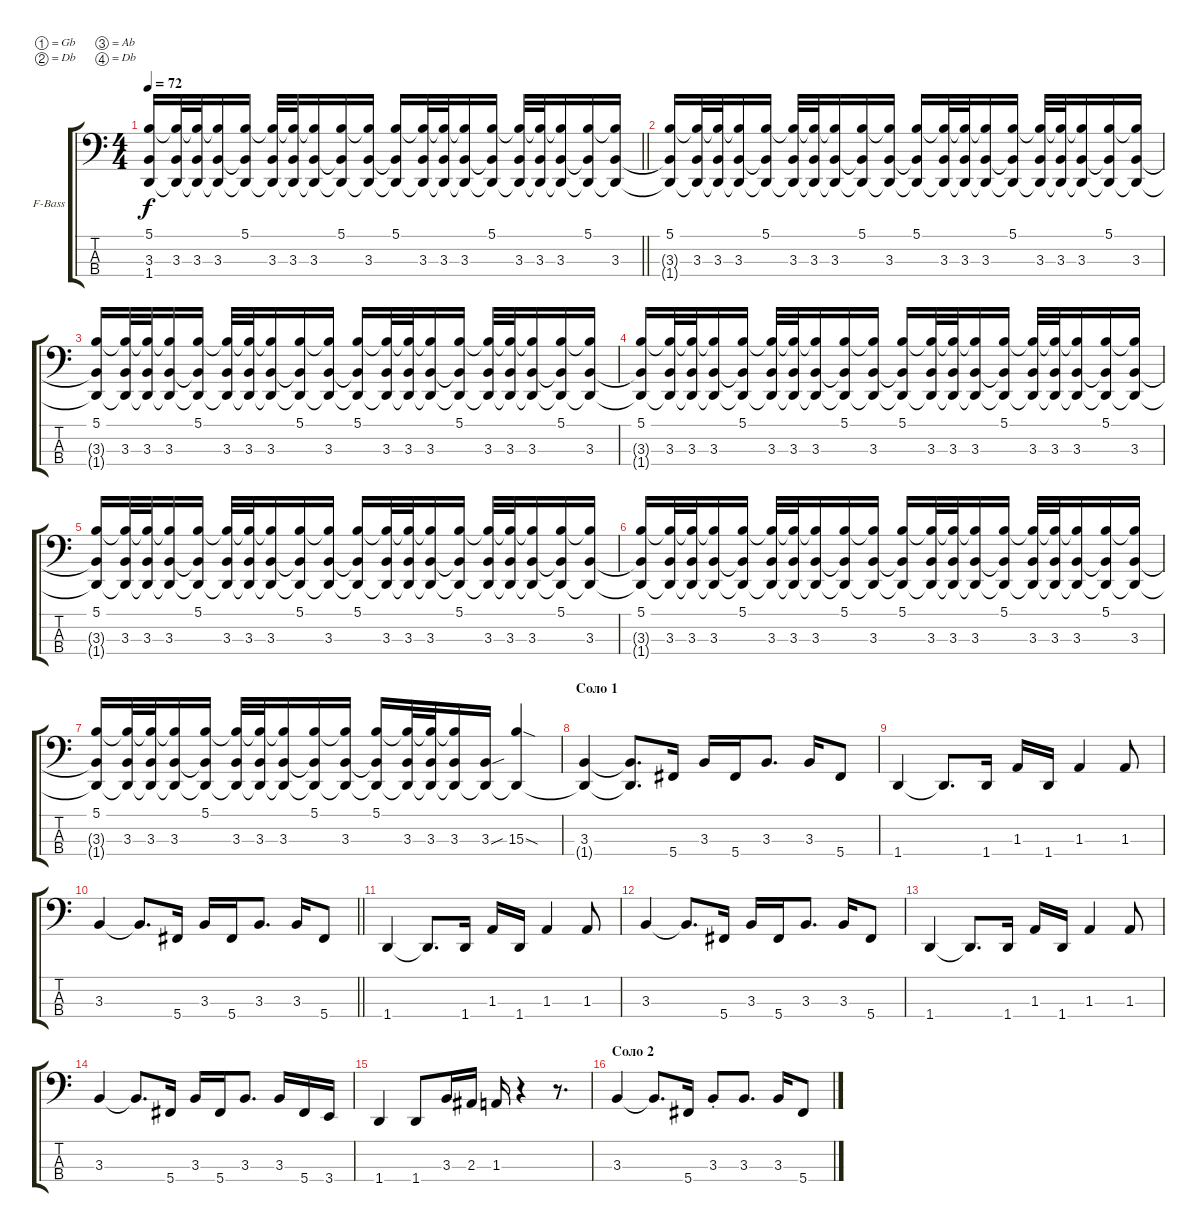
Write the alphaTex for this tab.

\bracketExtendMode groupsimilarinstruments
\firstSystemTrackNameOrientation horizontal
\otherSystemsTrackNameOrientation horizontal
\track ("Бас" "F-Bass") {instrument fretlessbass}
\staff {score tabs}
\tuning (Gb2 Db2 Ab1 Db1)
\ts (4 4)
\tempo 72
\clef f4
\barLineRight lightlight
\ks c
(5.1 3.3{t} 1.4{t}).16{dy f} (3.3 5.1{t} 1.4{t}).32 (3.3 5.1{t} 1.4{t}).32 (5.1{t} 3.3 1.4{t}).16 (5.1 3.3{t} 1.4{t}).16 (3.3 5.1{t} 1.4{t}).32 (3.3 5.1{t} 1.4{t}).32 (5.1{t} 3.3 1.4{t}).16 (5.1 3.3{t} 1.4{t}).16 (5.1{t} 3.3 1.4{t}).16 (5.1 3.3{t} 1.4{t}).16 (3.3 5.1{t} 1.4{t}).32 (3.3 5.1{t} 1.4{t}).32 (5.1{t} 3.3 1.4{t}).16 (5.1 3.3{t} 1.4{t}).16 (3.3 5.1{t} 1.4{t}).32 (3.3 5.1{t} 1.4{t}).32 (5.1{t} 3.3 1.4{t}).16 (5.1 3.3{t} 1.4{t}).16 (5.1{t} 3.3 1.4{t}).16 |
(5.1 3.3{t} 1.4{t}).16 (3.3 5.1{t} 1.4{t}).32 (3.3 5.1{t} 1.4{t}).32 (5.1{t} 3.3 1.4{t}).16 (5.1 3.3{t} 1.4{t}).16 (3.3 5.1{t} 1.4{t}).32 (3.3 5.1{t} 1.4{t}).32 (5.1{t} 3.3 1.4{t}).16 (5.1 3.3{t} 1.4{t}).16 (5.1{t} 3.3 1.4{t}).16 (5.1 3.3{t} 1.4{t}).16 (3.3 5.1{t} 1.4{t}).32 (3.3 5.1{t} 1.4{t}).32 (5.1{t} 3.3 1.4{t}).16 (5.1 3.3{t} 1.4{t}).16 (3.3 5.1{t} 1.4{t}).32 (3.3 5.1{t} 1.4{t}).32 (5.1{t} 3.3 1.4{t}).16 (5.1 3.3{t} 1.4{t}).16 (5.1{t} 3.3 1.4{t}).16 |
(5.1 3.3{t} 1.4{t}).16 (3.3 5.1{t} 1.4{t}).32 (3.3 5.1{t} 1.4{t}).32 (5.1{t} 3.3 1.4{t}).16 (5.1 3.3{t} 1.4{t}).16 (3.3 5.1{t} 1.4{t}).32 (3.3 5.1{t} 1.4{t}).32 (5.1{t} 3.3 1.4{t}).16 (5.1 3.3{t} 1.4{t}).16 (5.1{t} 3.3 1.4{t}).16 (5.1 3.3{t} 1.4{t}).16 (3.3 5.1{t} 1.4{t}).32 (3.3 5.1{t} 1.4{t}).32 (5.1{t} 3.3 1.4{t}).16 (5.1 3.3{t} 1.4{t}).16 (3.3 5.1{t} 1.4{t}).32 (3.3 5.1{t} 1.4{t}).32 (5.1{t} 3.3 1.4{t}).16 (5.1 3.3{t} 1.4{t}).16 (5.1{t} 3.3 1.4{t}).16 |
(5.1 3.3{t} 1.4{t}).16 (3.3 5.1{t} 1.4{t}).32 (3.3 5.1{t} 1.4{t}).32 (5.1{t} 3.3 1.4{t}).16 (5.1 3.3{t} 1.4{t}).16 (3.3 5.1{t} 1.4{t}).32 (3.3 5.1{t} 1.4{t}).32 (5.1{t} 3.3 1.4{t}).16 (5.1 3.3{t} 1.4{t}).16 (5.1{t} 3.3 1.4{t}).16 (5.1 3.3{t} 1.4{t}).16 (3.3 5.1{t} 1.4{t}).32 (3.3 5.1{t} 1.4{t}).32 (5.1{t} 3.3 1.4{t}).16 (5.1 3.3{t} 1.4{t}).16 (3.3 5.1{t} 1.4{t}).32 (3.3 5.1{t} 1.4{t}).32 (5.1{t} 3.3 1.4{t}).16 (5.1 3.3{t} 1.4{t}).16 (5.1{t} 3.3 1.4{t}).16 |
(5.1 3.3{t} 1.4{t}).16 (3.3 5.1{t} 1.4{t}).32 (3.3 5.1{t} 1.4{t}).32 (5.1{t} 3.3 1.4{t}).16 (5.1 3.3{t} 1.4{t}).16 (3.3 5.1{t} 1.4{t}).32 (3.3 5.1{t} 1.4{t}).32 (5.1{t} 3.3 1.4{t}).16 (5.1 3.3{t} 1.4{t}).16 (5.1{t} 3.3 1.4{t}).16 (5.1 3.3{t} 1.4{t}).16 (3.3 5.1{t} 1.4{t}).32 (3.3 5.1{t} 1.4{t}).32 (5.1{t} 3.3 1.4{t}).16 (5.1 3.3{t} 1.4{t}).16 (3.3 5.1{t} 1.4{t}).32 (3.3 5.1{t} 1.4{t}).32 (5.1{t} 3.3 1.4{t}).16 (5.1 3.3{t} 1.4{t}).16 (5.1{t} 3.3 1.4{t}).16 |
(5.1 3.3{t} 1.4{t}).16 (3.3 5.1{t} 1.4{t}).32 (3.3 5.1{t} 1.4{t}).32 (5.1{t} 3.3 1.4{t}).16 (5.1 3.3{t} 1.4{t}).16 (3.3 5.1{t} 1.4{t}).32 (3.3 5.1{t} 1.4{t}).32 (5.1{t} 3.3 1.4{t}).16 (5.1 3.3{t} 1.4{t}).16 (5.1{t} 3.3 1.4{t}).16 (5.1 3.3{t} 1.4{t}).16 (3.3 5.1{t} 1.4{t}).32 (3.3 5.1{t} 1.4{t}).32 (5.1{t} 3.3 1.4{t}).16 (5.1 3.3{t} 1.4{t}).16 (3.3 5.1{t} 1.4{t}).32 (3.3 5.1{t} 1.4{t}).32 (5.1{t} 3.3 1.4{t}).16 (5.1 3.3{t} 1.4{t}).16 (5.1{t} 3.3 1.4{t}).16 |
(5.1 3.3{t} 1.4{t}).16 (3.3 5.1{t} 1.4{t}).32 (3.3 5.1{t} 1.4{t}).32 (5.1{t} 3.3 1.4{t}).16 (5.1 3.3{t} 1.4{t}).16 (3.3 5.1{t} 1.4{t}).32 (3.3 5.1{t} 1.4{t}).32 (5.1{t} 3.3 1.4{t}).16 (5.1 3.3{t} 1.4{t}).16 (5.1{t} 3.3 1.4{t}).16 (5.1 3.3{t} 1.4{t}).16 (3.3 5.1{t} 1.4{t}).32 (3.3 5.1{t} 1.4{t}).32 (5.1{t} 3.3 1.4{t}).16 (3.3{sou} 1.4{t}).16 (15.3{sod} 1.4{t}).4 |
\section ("" "Соло 1")
(3.3 1.4{t}).4 (3.3{t} 1.4{t}).8{d} 5.4.16 3.3.16 5.4.16 3.3.8{d} 3.3.16 5.4.8 |
1.4.4 1.4{t}.8{d} 1.4.16 1.3.16 1.4.16 1.3.4 1.3.8 |
\barLineRight lightlight
3.3.4 3.3{t}.8{d} 5.4.16 3.3.16 5.4.16 3.3.8{d} 3.3.16 5.4.8 |
1.4.4 1.4{t}.8{d} 1.4.16 1.3.16 1.4.16 1.3.4 1.3.8 |
3.3.4 3.3{t}.8{d} 5.4.16 3.3.16 5.4.16 3.3.8{d} 3.3.16 5.4.8 |
1.4.4 1.4{t}.8{d} 1.4.16 1.3.16 1.4.16 1.3.4 1.3.8 |
3.3.4 3.3{t}.8{d} 5.4.16 3.3.16 5.4.16 3.3.8{d} 3.3.16 5.4.16 3.4.16 |
1.4.4 1.4.8 3.3.16 2.3.16 1.3.16 r.4 r.8{d} |
\section ("" "Соло 2")
3.3.4 3.3{t}.8{d} 5.4.16 3.3{st}.8 3.3.8{d} 3.3.16 5.4.8
